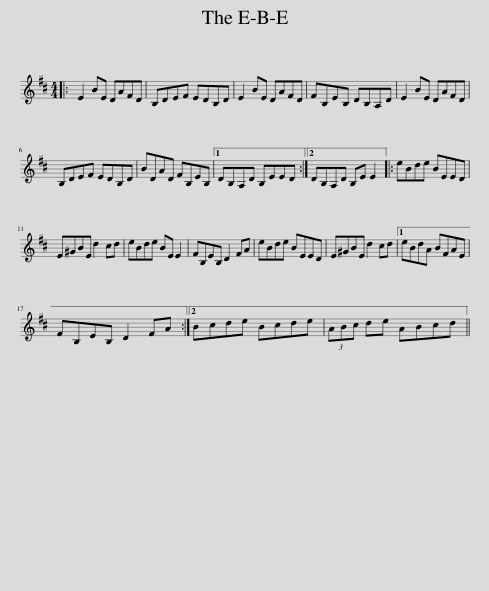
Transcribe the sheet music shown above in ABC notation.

X:1
L:1/8
M:4/4
I:linebreak $
K:D
V:1 treble
V:1
|: E2 BE DAFD | B,DEF EDB,D | E2 BE DAFD | FB,EB, DB,A,D | E2 BE DAFD |$ %5
 B,DEF EDB,D | BDAD FB,EB, |1 DB,A,D B,EED :|2 DB,A,D B,E E2 |: eBde BEED |$ %10
 E^GBE d2 cd | eBde BE E2 | FB,EB, D2 FA | eBde BEED | E^GBE d2 cd |1 %15
 eBdA BFAE |$ FB,EB, D2 FA :|2 Bcde Bcde | (3ABc de ABcd || %19
